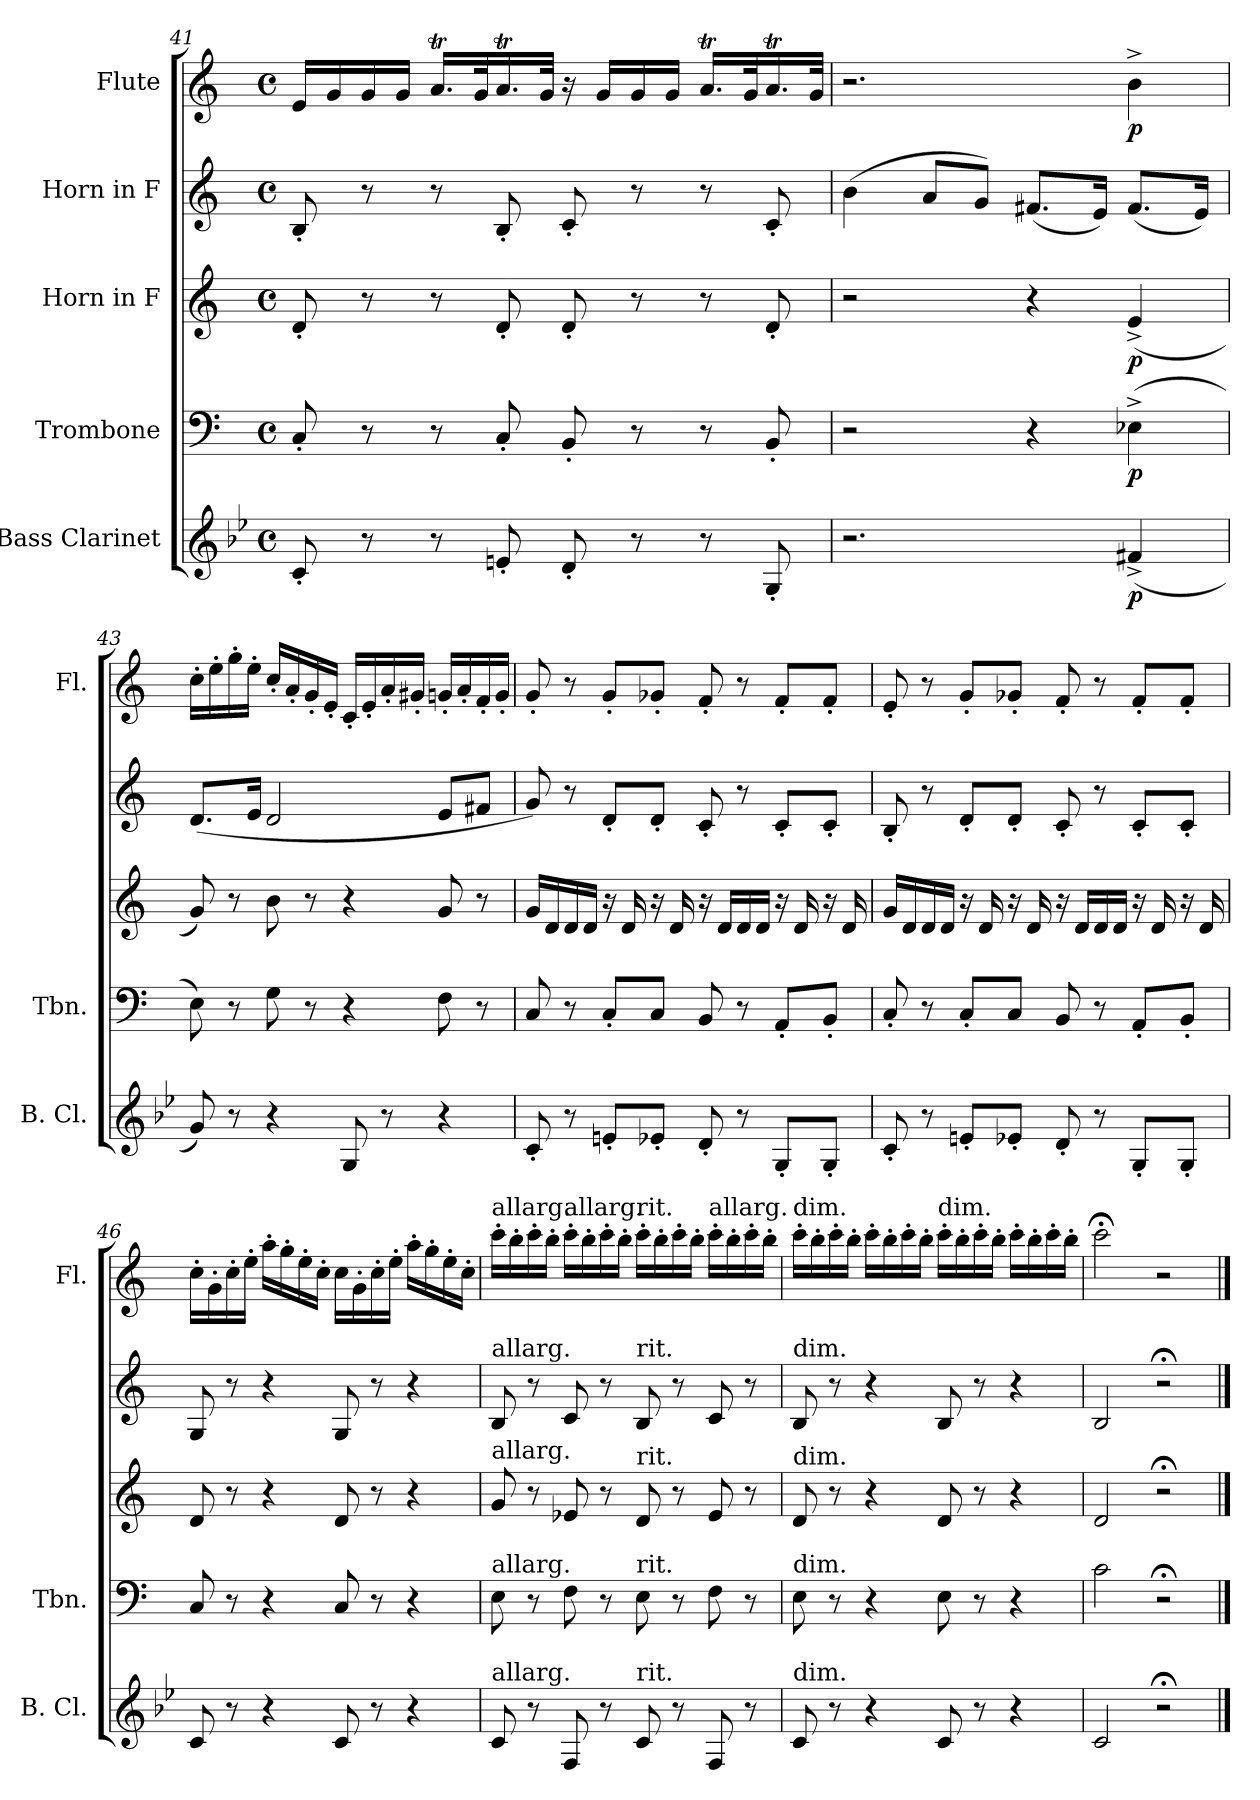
**kern	**dynam	**kern	**dynam	**kern	**dynam	**kern	**kern	**dynam
*part5	*part5	*part4	*part4	*part3	*part3	*part2	*part1	*part1
*staff5	*staff5	*staff4	*staff4	*staff3	*staff3	*staff2	*staff1	*staff1
*I"Bass Clarinet	*	*I"Trombone	*	*I"Horn in F	*	*I"Horn in F	*I"Flute	*
*I'B. Cl.	*	*I'Tbn.	*	*	*	*	*I'Fl.	*
!!LO:LB:g=z
*clefG2	*	*clefF4	*	*clefG2	*	*clefG2	*clefG2	*
*ITrd8c14	*	*	*	*ITrd4c7	*	*ITrd4c7	*	*
*k[b-e-]	*	*k[]	*	*k[b-]	*	*k[b-]	*k[]	*
*M4/4	*	*M4/4	*	*M4/4	*	*M4/4	*M4/4	*
*met(c)	*	*met(c)	*	*met(c)	*	*met(c)	*met(c)	*
=41	=41	=41	=41	=41	=41	=41	=41	=41
8C'/	.	8C'/	.	8G'/	.	8E'/	16e/LL	.
.	.	.	.	.	.	.	16g/	.
8r	.	8r	.	8r	.	8r	16g/	.
.	.	.	.	.	.	.	16g/JJ	.
8r	.	8r	.	8r	.	8r	16.aT/LL	.
.	.	.	.	.	.	.	32g/K	.
8En'/	.	8C'/	.	8G'/	.	8E'/	16.aT/	.
.	.	.	.	.	.	.	32g/JJk	.
8D'/	.	8BB'/	.	8G'/	.	8F'/	16r	.
.	.	.	.	.	.	.	16g/LL	.
8r	.	8r	.	8r	.	8r	16g/	.
.	.	.	.	.	.	.	16g/JJ	.
8r	.	8r	.	8r	.	8r	16.aT/LL	.
.	.	.	.	.	.	.	32g/K	.
8GG'/	.	8BB'/	.	8G'/	.	8F'/	16.aT/	.
.	.	.	.	.	.	.	32g/JJk	.
=42	=42	=42	=42	=42	=42	=42	=42	=42
2.r	.	2r	.	2r	.	(4e\	2.r	.
.	.	.	.	.	.	8d/L	.	.
.	.	.	.	.	.	8c/J)	.	.
.	.	4r	.	4r	.	(8.Bn/L	.	.
.	.	.	.	.	.	16A/Jk)	.	.
!	!LO:DY:b	!	!LO:DY:b	!	!LO:DY:b	!	!	!LO:DY:b
(4F#X^/	p	(4E-X^\	p	(4A^/	p	(8.B/L	4b^\	p
.	.	.	.	.	.	16A/Jk)	.	.
=43	=43	=43	=43	=43	=43	=43	=43	=43
8G/)	.	8E\)	.	8c/)	.	(8.G/L	16cc'\LL	.
.	.	.	.	.	.	.	16ee'\	.
8r	.	8r	.	8r	.	.	16gg'\	.
.	.	.	.	.	.	16A/Jk	16ee'\JJ	.
4r	.	8G\	.	8e\	.	2G/	16cc'/LL	.
.	.	.	.	.	.	.	16a'/	.
.	.	8r	.	8r	.	.	16g'/	.
.	.	.	.	.	.	.	16e'/JJ	.
8GG/	.	4r	.	4r	.	.	16c'/LL	.
.	.	.	.	.	.	.	16e'/	.
8r	.	.	.	.	.	.	16a'/	.
.	.	.	.	.	.	.	16g#X'/JJ	.
4r	.	8F\	.	8c/	.	8A/L	16gn'/LL	.
.	.	.	.	.	.	.	16a'/	.
.	.	8r	.	8r	.	8Bn/J	16f'/	.
.	.	.	.	.	.	.	16g'/JJ	.
!!LO:PB:g=z
=44	=44	=44	=44	=44	=44	=44	=44	=44
8C'/	.	8C/	.	16c/LL	.	8c/)	8g'/	.
.	.	.	.	16G/	.	.	.	.
8r	.	8r	.	16G/	.	8r	8r	.
.	.	.	.	16G/JJ	.	.	.	.
8En'/L	.	8C'/L	.	16r	.	8G'/L	8g'/L	.
.	.	.	.	16G/	.	.	.	.
8E-X'/J	.	8C/J	.	16r	.	8G'/J	8g-X'/J	.
.	.	.	.	16G/	.	.	.	.
8D'/	.	8BB/	.	16r	.	8F'/	8f'/	.
.	.	.	.	16G/LL	.	.	.	.
8r	.	8r	.	16G/	.	8r	8r	.
.	.	.	.	16G/JJ	.	.	.	.
8GG'/L	.	8AA'/L	.	16r	.	8F'/L	8f'/L	.
.	.	.	.	16G/	.	.	.	.
8GG'/J	.	8BB'/J	.	16r	.	8F'/J	8f'/J	.
.	.	.	.	16G/	.	.	.	.
=45	=45	=45	=45	=45	=45	=45	=45	=45
8C'/	.	8C'/	.	16c/LL	.	8E'/	8e'/	.
.	.	.	.	16G/	.	.	.	.
8r	.	8r	.	16G/	.	8r	8r	.
.	.	.	.	16G/JJ	.	.	.	.
8En'/L	.	8C'/L	.	16r	.	8G'/L	8g'/L	.
.	.	.	.	16G/	.	.	.	.
8E-X'/J	.	8C/J	.	16r	.	8G'/J	8g-X'/J	.
.	.	.	.	16G/	.	.	.	.
8D'/	.	8BB/	.	16r	.	8F'/	8f'/	.
.	.	.	.	16G/LL	.	.	.	.
8r	.	8r	.	16G/	.	8r	8r	.
.	.	.	.	16G/JJ	.	.	.	.
8GG'/L	.	8AA'/L	.	16r	.	8F'/L	8f'/L	.
.	.	.	.	16G/	.	.	.	.
8GG'/J	.	8BB'/J	.	16r	.	8F'/J	8f'/J	.
.	.	.	.	16G/	.	.	.	.
!!LO:LB:g=z
=46	=46	=46	=46	=46	=46	=46	=46	=46
8C/	.	8C/	.	8G/	.	8C/	16cc'\LL	.
.	.	.	.	.	.	.	16g'\	.
8r	.	8r	.	8r	.	8r	16cc'\	.
.	.	.	.	.	.	.	16ee'\JJ	.
4r	.	4r	.	4r	.	4r	16aa'\LL	.
.	.	.	.	.	.	.	16gg'\	.
.	.	.	.	.	.	.	16ee'\	.
.	.	.	.	.	.	.	16cc'\JJ	.
8C/	.	8C/	.	8G/	.	8C/	16cc\LL	.
.	.	.	.	.	.	.	16g'\	.
8r	.	8r	.	8r	.	8r	16cc'\	.
.	.	.	.	.	.	.	16ee'\JJ	.
4r	.	4r	.	4r	.	4r	16aa'\LL	.
.	.	.	.	.	.	.	16gg'\	.
.	.	.	.	.	.	.	16ee'\	.
.	.	.	.	.	.	.	16cc'\JJ	.
=47	=47	=47	=47	=47	=47	=47	=47	=47
!	!	!	!	!	!	!	!LO:TX:a:t=allarg.	!
!	!	!	!	!	!	!LO:TX:a:t=allarg.	!	!
!	!	!	!	!LO:TX:a:t=allarg.	!	!	!	!
!	!	!LO:TX:a:t=allarg.	!	!	!	!	!	!
!LO:TX:a:t=allarg.	!	!	!	!	!	!	!	!
8C/	.	8E\	.	8c/	.	8E/	16ccc'\LL	.
.	.	.	.	.	.	.	16bb'\	.
8r	.	8r	.	8r	.	8r	16ccc'\	.
.	.	.	.	.	.	.	16bb'\JJ	.
!	!	!	!	!	!	!	!LO:TX:a:t=allarg.	!
8FF/	.	8F\	.	8A-X/	.	8F/	16ccc'\LL	.
.	.	.	.	.	.	.	16bb'\	.
8r	.	8r	.	8r	.	8r	16ccc'\	.
.	.	.	.	.	.	.	16bb'\JJ	.
!	!	!	!	!	!	!	!LO:TX:a:t=rit.	!
!	!	!	!	!	!	!LO:TX:a:t=rit.	!	!
!	!	!	!	!LO:TX:a:t=rit.	!	!	!	!
!	!	!LO:TX:a:t=rit.	!	!	!	!	!	!
!LO:TX:a:t=rit.	!	!	!	!	!	!	!	!
8C/	.	8E\	.	8G/	.	8E/	16ccc'\LL	.
.	.	.	.	.	.	.	16bb'\	.
8r	.	8r	.	8r	.	8r	16ccc'\	.
.	.	.	.	.	.	.	16bb'\JJ	.
!	!	!	!	!	!	!	!LO:TX:a:t=allarg.	!
8FF/	.	8F\	.	8A-/	.	8F/	16ccc'\LL	.
.	.	.	.	.	.	.	16bb'\	.
8r	.	8r	.	8r	.	8r	16ccc'\	.
.	.	.	.	.	.	.	16bb'\JJ	.
!!LO:PB:g=z
=48	=48	=48	=48	=48	=48	=48	=48	=48
!	!	!	!	!	!	!	!LO:TX:a:t=dim.	!
!	!	!	!	!	!	!LO:TX:a:t=dim.	!	!
!	!	!	!	!LO:TX:a:t=dim.	!	!	!	!
!	!	!LO:TX:a:t=dim.	!	!	!	!	!	!
!LO:TX:a:t=dim.	!	!	!	!	!	!	!	!
8C/	.	8E\	.	8G/	.	8E/	16ccc'\LL	.
.	.	.	.	.	.	.	16bb'\	.
8r	.	8r	.	8r	.	8r	16ccc'\	.
.	.	.	.	.	.	.	16bb'\JJ	.
4r	.	4r	.	4r	.	4r	16ccc'\LL	.
.	.	.	.	.	.	.	16bb'\	.
.	.	.	.	.	.	.	16ccc'\	.
.	.	.	.	.	.	.	16bb'\JJ	.
!	!	!	!	!	!	!	!LO:TX:a:t=dim.	!
8C/	.	8E\	.	8G/	.	8E/	16ccc'\LL	.
.	.	.	.	.	.	.	16bb'\	.
8r	.	8r	.	8r	.	8r	16ccc'\	.
.	.	.	.	.	.	.	16bb'\JJ	.
4r	.	4r	.	4r	.	4r	16ccc'\LL	.
.	.	.	.	.	.	.	16bb'\	.
.	.	.	.	.	.	.	16ccc'\	.
.	.	.	.	.	.	.	16bb'\JJ	.
=49	=49	=49	=49	=49	=49	=49	=49	=49
2C/	.	2c\	.	2G/	.	2E/	2ccc;<\	.
2r;<	.	2r;<	.	2r;<	.	2r;<	2r	.
==	==	==	==	==	==	==	==	==
*-	*-	*-	*-	*-	*-	*-	*-	*-
